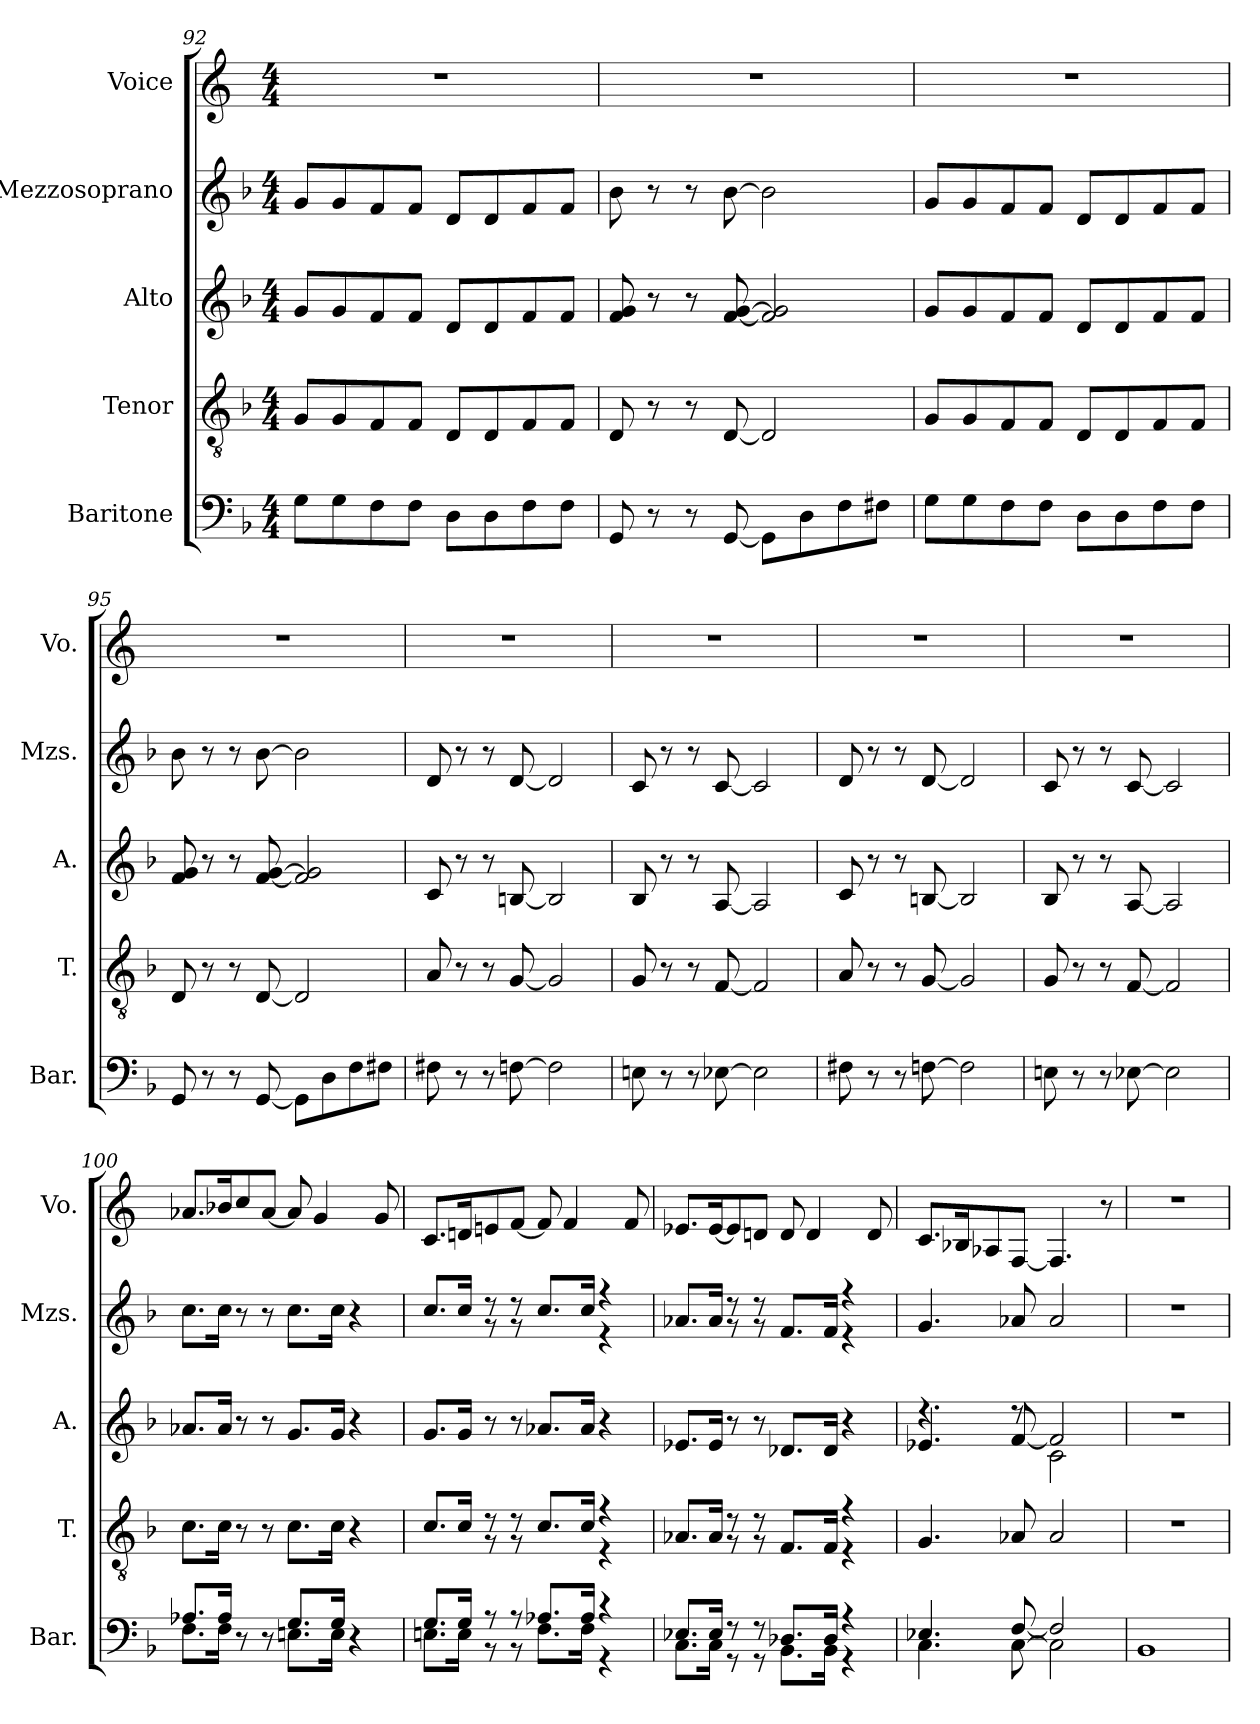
**kern	**kern	**kern	**kern	**kern
*part5	*part4	*part3	*part2	*part1
*staff5	*staff4	*staff3	*staff2	*staff1
*I"Baritone	*I"Tenor	*I"Alto	*I"Mezzosoprano	*I"Voice
*I'Bar.	*I'T.	*I'A.	*I'Mzs.	*I'Vo.
*clefF4	*clefGv2	*clefG2	*clefG2	*clefG2
*k[b-]	*k[b-]	*k[b-]	*k[b-]	*k[]
*F:	*F:	*F:	*F:	*C:
*M4/4	*M4/4	*M4/4	*M4/4	*M4/4
=92	=92	=92	=92	=92
8G\L	8G/L	8g/L	8g/L	1r
8G\	8G/	8g/	8g/	.
8F\	8F/	8f/	8f/	.
8F\J	8F/J	8f/J	8f/J	.
8D\L	8D/L	8d/L	8d/L	.
8D\	8D/	8d/	8d/	.
8F\	8F/	8f/	8f/	.
8F\J	8F/J	8f/J	8f/J	.
=93	=93	=93	=93	=93
8GG/	8D/	8f/ 8g/	8b-\	1r
8r	8r	8r	8r	.
8r	8r	8r	8r	.
[8GG/	[8D/	[8f/ [8g/	[8b-\	.
8GG\L]	2D/]	2f/] 2g/]	2b-\]	.
8D\	.	.	.	.
8F\	.	.	.	.
8F#X\J	.	.	.	.
=94	=94	=94	=94	=94
8G\L	8G/L	8g/L	8g/L	1r
8G\	8G/	8g/	8g/	.
8F\	8F/	8f/	8f/	.
8F\J	8F/J	8f/J	8f/J	.
8D\L	8D/L	8d/L	8d/L	.
8D\	8D/	8d/	8d/	.
8F\	8F/	8f/	8f/	.
8F\J	8F/J	8f/J	8f/J	.
=95	=95	=95	=95	=95
8GG/	8D/	8f/ 8g/	8b-\	1r
8r	8r	8r	8r	.
8r	8r	8r	8r	.
[8GG/	[8D/	[8f/ [8g/	[8b-\	.
8GG\L]	2D/]	2f/] 2g/]	2b-\]	.
8D\	.	.	.	.
8F\	.	.	.	.
8F#X\J	.	.	.	.
!!LO:LB:g=z
=96	=96	=96	=96	=96
8F#X\	8A/	8c/	8d/	1r
8r	8r	8r	8r	.
8r	8r	8r	8r	.
[8Fn\	[8G/	[8Bn/	[8d/	.
2F\]	2G/]	2B/]	2d/]	.
=97	=97	=97	=97	=97
8En\	8G/	8B-/	8c/	1r
8r	8r	8r	8r	.
8r	8r	8r	8r	.
[8E-X\	[8F/	[8A/	[8c/	.
2E-\]	2F/]	2A/]	2c/]	.
=98	=98	=98	=98	=98
8F#X\	8A/	8c/	8d/	1r
8r	8r	8r	8r	.
8r	8r	8r	8r	.
[8Fn\	[8G/	[8Bn/	[8d/	.
2F\]	2G/]	2B/]	2d/]	.
=99	=99	=99	=99	=99
8En\	8G/	8B-/	8c/	1r
8r	8r	8r	8r	.
8r	8r	8r	8r	.
[8E-X\	[8F/	[8A/	[8c/	.
2E-\]	2F/]	2A/]	2c/]	.
=100	=100	=100	=100	=100
*^	*	*	*	*
8.A-X/L	8.F\L	8.c\L	8.a-X/L	8.cc\L	8.a-/L
16A-/Jk	16F\Jk	16c\Jk	16a-/Jk	16cc\Jk	16b-/K
8r	4ryy	8r	8r	8r	8cc/
8r	.	8r	8r	8r	[8a-/J
8.G/L	8.En\L	8.c\L	8.g/L	8.cc\L	8a-/]
.	.	.	.	.	4g/
16G/Jk	16E\Jk	16c\Jk	16g/Jk	16cc\Jk	.
4r	4ryy	4r	4r	4r	.
.	.	.	.	.	8g/
=101	=101	=101	=101	=101	=101
*	*	*^	*	*^	*
8.G/L	8.En\L	8.c/L	4ryy	8.g/L	8.cc/L	4ryy	8.c/L
16G/Jk	16E\Jk	16c/Jk	.	16g/Jk	16cc/Jk	.	16dn/K
8r	8r	8r	8r	8r	8r	8r	8en/
8r	8r	8r	8r	8r	8r	8r	[8f/J
8.A-X/L	8.F\L	8.c/L	4ryy	8.a-X/L	8.cc/L	4ryy	8f/]
.	.	.	.	.	.	.	4f/
16A-/Jk	16F\Jk	16c/Jk	.	16a-/Jk	16cc/Jk	.	.
4r	4r	4r	4r	4r	4r	4r	.
.	.	.	.	.	.	.	8f/
!!LO:PB:g=z
=102	=102	=102	=102	=102	=102	=102	=102
8.E-/L	8.C\L	8.A-X/L	4ryy	8.e-/L	8.a-X/L	4ryy	8.e-/L
16E-/Jk	16C\Jk	16A-/Jk	.	16e-/Jk	16a-/Jk	.	[16e-/K
8r	8r	8r	8r	8r	8r	8r	8e-/]
8r	8r	8r	8r	8r	8r	8r	8dn/J
8.D-X/L	8.BB-\L	8.F/L	4ryy	8.d-X/L	8.f/L	4ryy	8d/
.	.	.	.	.	.	.	4d/
16D-/Jk	16BB-\Jk	16F/Jk	.	16d-/Jk	16f/Jk	.	.
4r	4r	4r	4r	4r	4r	4r	.
.	.	.	.	.	.	.	8d/
*	*	*v	*v	*	*v	*v	*
=103	=103	=103	=103	=103	=103
*	*	*	*^	*	*
4.C\	4.E-/	4.G/	4.r	4.e-/	4.g/	8.c/L
.	.	.	.	.	.	16B-/K
.	.	.	.	.	.	8A-/
[8C\	[8F/	8A-X/	8r	[8f/	8a-X/	[8F/J
2C\]	2F/]	2A-/	2c\	2f/]	2a-/	4.F/]
.	.	.	.	.	.	8r
*v	*v	*	*v	*v	*	*
=104	=104	=104	=104	=104
1BB-	1r	1r	1r	1r
=	=	=	=	=
*-	*-	*-	*-	*-
